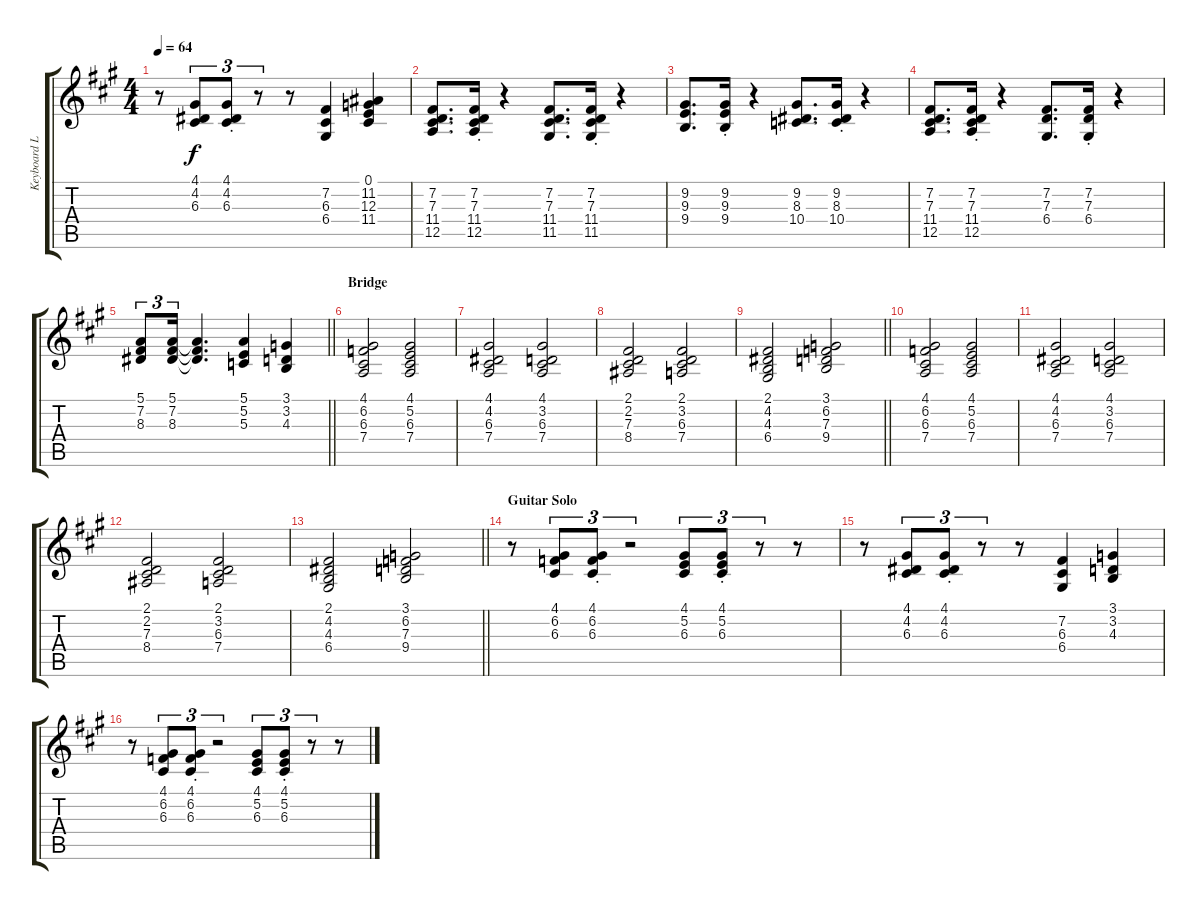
\track ("Keyboard L" "Keyboard L") {instrument synthvoice}
\staff {score tabs}
\tuning (E4 B3 G3 D3 A2 E2) {hide}
\ts (4 4)
\tempo 64
\clef g2
\ks f#minor
r.8{dy f} (4.1 4.2 6.3).8{tu (3 2)} (4.1{st} 4.2 6.3).8{tu (3 2)} r.8{tu (3 2)} r.8 (7.2 6.3 6.4).4 (0.1 11.2 12.3 11.4).4 |
(7.2 7.3 11.4 12.5).8{d} (7.2 7.3 11.4{st} 12.5).16 r.4 (7.2 7.3 11.4 11.5).8{d} (7.2 7.3 11.4{st} 11.5).16 r.4 |
(9.2 9.3 9.4).8{d} (9.2 9.3 9.4{st}).16 r.4 (9.2 8.3 10.4).8{d} (9.2 8.3 10.4{st}).16 r.4 |
(7.2 7.3 11.4 12.5).8{d} (7.2 7.3 11.4{st} 12.5).16 r.4 (7.2 7.3 6.4).8{d} (7.2 7.3 6.4{st}).16 r.4 |
\barLineRight lightlight
(5.1 7.2 8.3).8{tu (3 2)} (5.1 7.2 8.3).16{tu (3 2)} (5.1{t} 7.2{t} 8.3{t}).4{d} (5.1 5.2 5.3).4 (3.1 3.2 4.3).4 |
\section ("" "Bridge")
(4.1 6.2 6.3 7.4).2 (4.1 5.2 6.3 7.4).2 |
(4.1 4.2 6.3 7.4).2 (4.1 3.2 6.3 7.4).2 |
(2.1 2.2 7.3 8.4).2 (2.1 3.2 6.3 7.4).2 |
\barLineRight lightlight
(2.1 4.2 4.3 6.4).2 (3.1 6.2 7.3 9.4).2 |
(4.1 6.2 6.3 7.4).2 (4.1 5.2 6.3 7.4).2 |
(4.1 4.2 6.3 7.4).2 (4.1 3.2 6.3 7.4).2 |
(2.1 2.2 7.3 8.4).2 (2.1 3.2 6.3 7.4).2 |
\barLineRight lightlight
(2.1 4.2 4.3 6.4).2 (3.1 6.2 7.3 9.4).2 |
\section ("" "Guitar Solo")
r.8 (4.1 6.2 6.3).8{tu (3 2)} (4.1{st} 6.2 6.3).8{tu (3 2)} r.2{tu (3 2)} (4.1 5.2 6.3).8{tu (3 2)} (4.1{st} 5.2 6.3).8{tu (3 2)} r.8{tu (3 2)} r.8 |
r.8 (4.1 4.2 6.3).8{tu (3 2)} (4.1{st} 4.2 6.3).8{tu (3 2)} r.8{tu (3 2)} r.8 (7.2 6.3 6.4).4 (3.1 3.2 4.3).4 |
r.8 (4.1 6.2 6.3).8{tu (3 2)} (4.1{st} 6.2 6.3).8{tu (3 2)} r.2{tu (3 2)} (4.1 5.2 6.3).8{tu (3 2)} (4.1{st} 5.2 6.3).8{tu (3 2)} r.8{tu (3 2)} r.8
